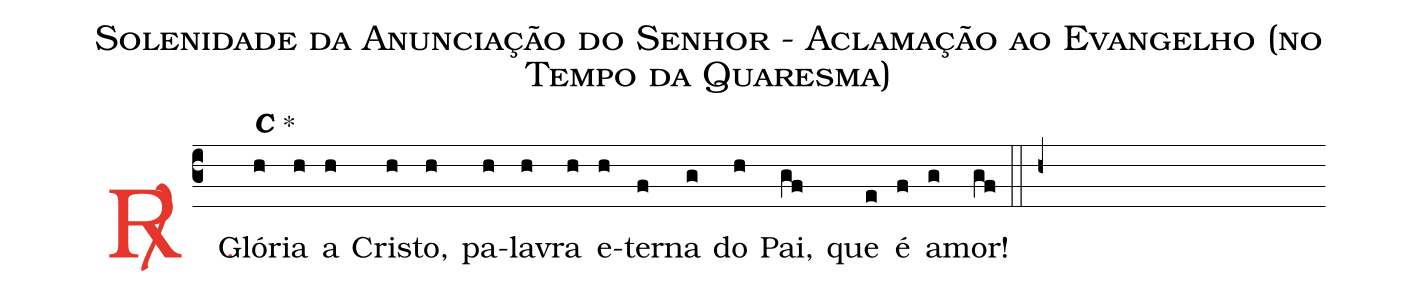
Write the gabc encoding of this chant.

name: Solenidade da Anunciação do Senhor - Aclamação ao Evangelho (no Tempo da Quaresma);
%%
(c3)

<c><sp>R/</sp>.</c>() Gló<alt>\textbf{C \protect\GreStar}</alt>(h)ria(h) a(h) Cris(h)to,(h) pa(h)la(h)vra(h) e(h)ter(f)na(g) do(h) Pai,(gf) que(e) é(f) a(g)mor!(gf)

(::)

(h+)
